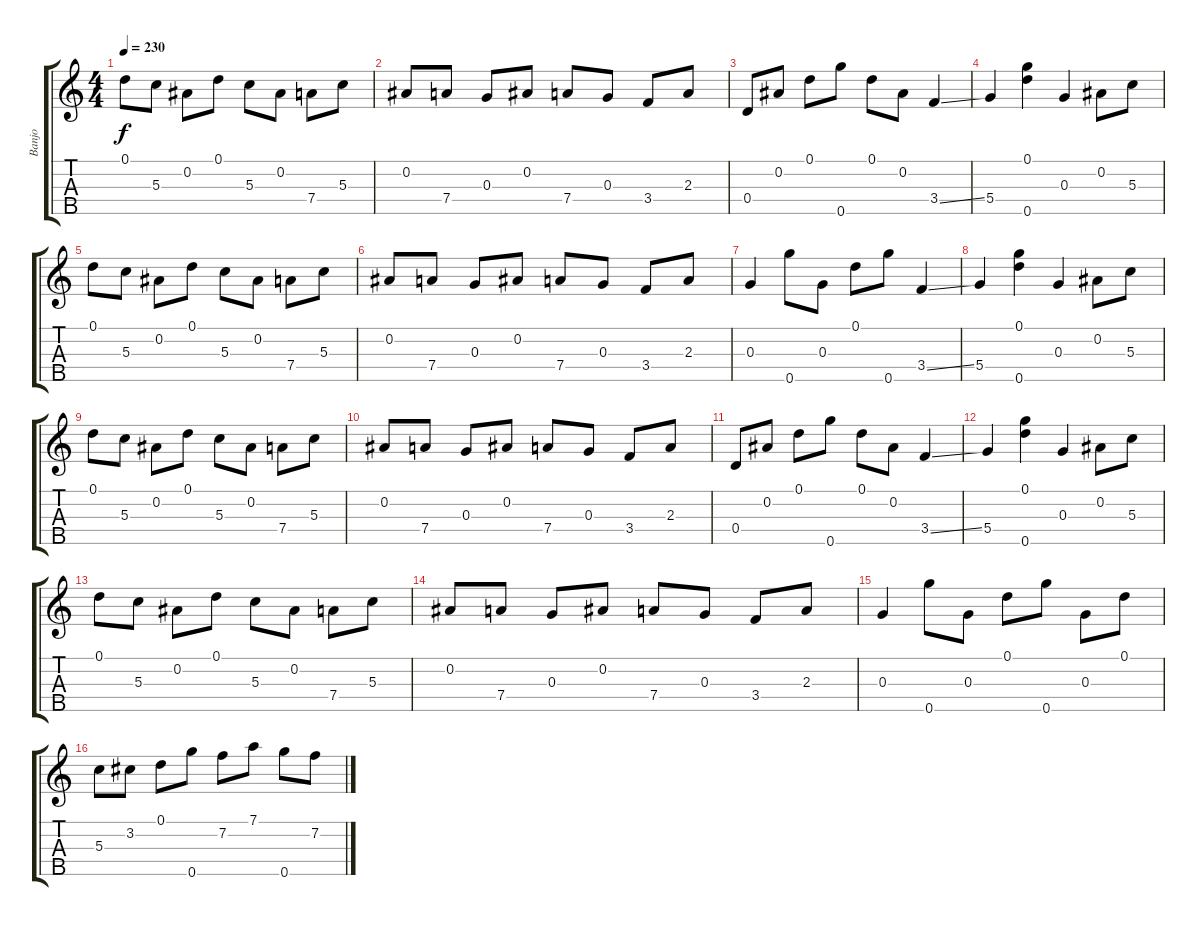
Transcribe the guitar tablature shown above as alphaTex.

\track ("Banjo" "Banjo") {instrument banjo}
\staff {score tabs}
\tuning (D4 Bb3 G3 D3 G4) {hide}
\displaytranspose 12
\ts (4 4)
\tempo 230
\clef g2
\ks c
0.1.8{dy f} 5.3.8 0.2.8 0.1.8 5.3.8 0.2.8 7.4.8 5.3.8 |
0.2.8 7.4.8 0.3.8 0.2.8 7.4.8 0.3.8 3.4.8 2.3.8 |
0.4.8 0.2.8 0.1.8 0.5.8 0.1.8 0.2.8 3.4{ss}.4 |
5.4.4 (0.1 0.5).4 0.3.4 0.2.8 5.3.8 |
0.1.8 5.3.8 0.2.8 0.1.8 5.3.8 0.2.8 7.4.8 5.3.8 |
0.2.8 7.4.8 0.3.8 0.2.8 7.4.8 0.3.8 3.4.8 2.3.8 |
0.3.4 0.5.8 0.3.8 0.1.8 0.5.8 3.4{ss}.4 |
5.4.4 (0.1 0.5).4 0.3.4 0.2.8 5.3.8 |
0.1.8 5.3.8 0.2.8 0.1.8 5.3.8 0.2.8 7.4.8 5.3.8 |
0.2.8 7.4.8 0.3.8 0.2.8 7.4.8 0.3.8 3.4.8 2.3.8 |
0.4.8 0.2.8 0.1.8 0.5.8 0.1.8 0.2.8 3.4{ss}.4 |
5.4.4 (0.1 0.5).4 0.3.4 0.2.8 5.3.8 |
0.1.8 5.3.8 0.2.8 0.1.8 5.3.8 0.2.8 7.4.8 5.3.8 |
0.2.8 7.4.8 0.3.8 0.2.8 7.4.8 0.3.8 3.4.8 2.3.8 |
0.3.4 0.5.8 0.3.8 0.1.8 0.5.8 0.3.8 0.1.8 |
5.3.8 3.2.8 0.1.8 0.5.8 7.2.8 7.1.8 0.5.8 7.2.8
